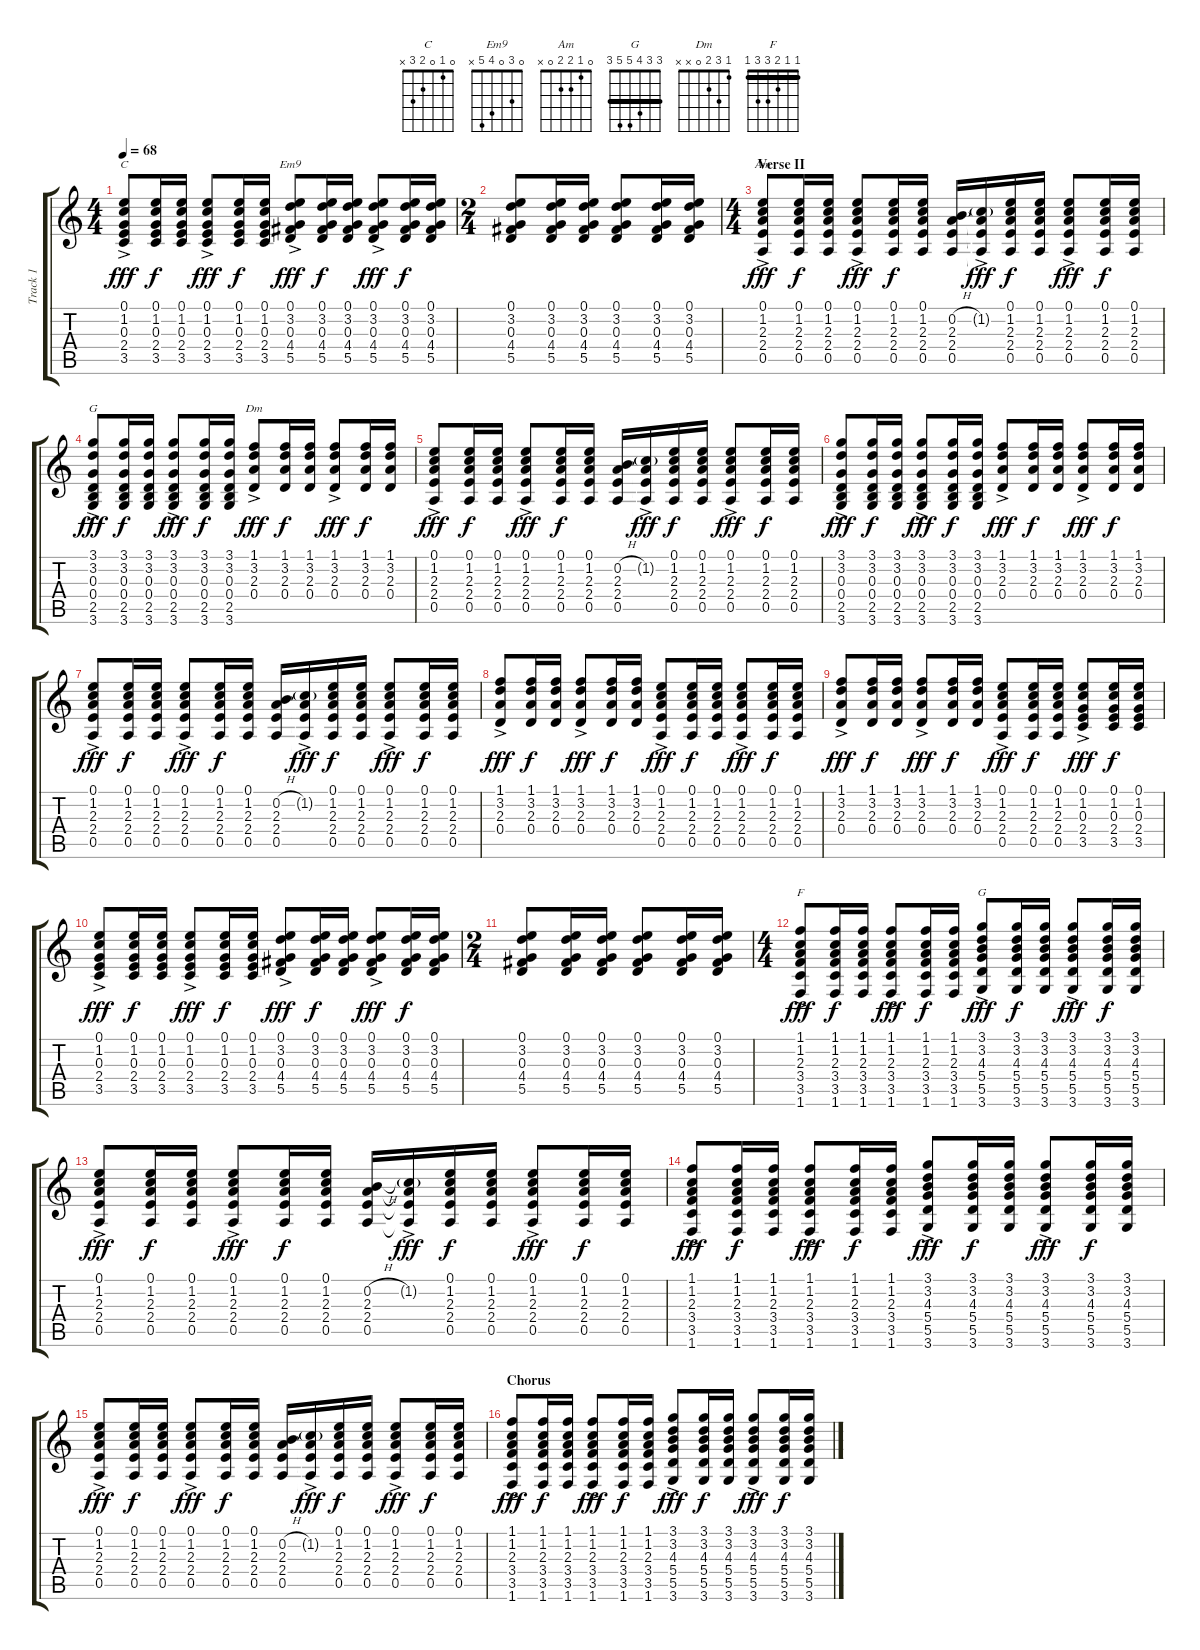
\track ("Track 1" "Track 1") {instrument acousticguitarsteel}
\staff {score tabs}
\tuning (E4 B3 G3 D3 A2 E2) {hide}
\chord ("C" 0 1 0 2 3 x)
\chord ("Em9" 0 3 0 4 5 x)
\chord ("Am" 0 1 2 2 0 x)
\chord ("G" 3 3 0 0 2 3) {barre 3}
\chord ("Dm" 1 3 2 0 x x)
\chord ("F" 1 1 2 3 3 1) {barre 1}
\chord ("G" 3 3 4 5 5 3) {barre 3}
\ts (4 4)
\tempo 68
\clef g2
\ks c
(0.1{ac} 1.2 0.3 2.4 3.5).8{ch "C" dy fff} (0.1 1.2 0.3 2.4 3.5).16{dy f} (0.1 1.2 0.3 2.4 3.5).16 (0.1 1.2 0.3 2.4 3.5{ac}).8{dy fff} (0.1 1.2 0.3 2.4 3.5).16{dy f} (0.1 1.2 0.3 2.4 3.5).16 (0.1{ac} 3.2 0.3 4.4 5.5).8{ch "Em9" dy fff} (0.1 3.2 0.3 4.4 5.5).16{dy f} (0.1 3.2 0.3 4.4 5.5).16 (0.1{ac} 3.2 0.3 4.4 5.5).8{dy fff} (0.1 3.2 0.3 4.4 5.5).16{dy f} (0.1 3.2 0.3 4.4 5.5).16 |
\ts (2 4)
(0.1 3.2 0.3 4.4 5.5).8{volume 6} (0.1 3.2 0.3 4.4 5.5).16 (0.1 3.2 0.3 4.4 5.5).16 (0.1 3.2 0.3 4.4 5.5).8 (0.1 3.2 0.3 4.4 5.5).16 (0.1 3.2 0.3 4.4 5.5).16 |
\ts (4 4)
\section ("" "Verse II")
(0.1{ac} 1.2 2.3 2.4 0.5).8{ch "Am" dy fff volume 10} (0.1 1.2 2.3 2.4 0.5).16{dy f} (0.1 1.2 2.3 2.4 0.5).16 (0.1 1.2 2.3 2.4 0.5{ac}).8{dy fff} (0.1 1.2 2.3 2.4 0.5).16{dy f} (0.1 1.2 2.3 2.4 0.5).16 (0.2{h} 2.3 2.4 0.5).16 (1.2{g ac} 2.3{t} 2.4{t} 0.5{t}).16{dy fff} (0.1 1.2 2.3 2.4 0.5).16{dy f} (0.1 1.2 2.3 2.4 0.5).16 (0.1{ac} 1.2 2.3 2.4 0.5).8{dy fff} (0.1 1.2 2.3 2.4 0.5).16{dy f} (0.1 1.2 2.3 2.4 0.5).16 |
(3.1{ac} 3.2 0.3 0.4 2.5 3.6).8{ch "G" dy fff} (3.1 3.2 0.3 0.4 2.5 3.6).16{dy f} (3.1 3.2 0.3 0.4 2.5 3.6).16 (3.1{ac} 3.2 0.3 0.4 2.5 3.6).8{dy fff} (3.1 3.2 0.3 0.4 2.5 3.6).16{dy f} (3.1 3.2 0.3 0.4 2.5 3.6).16 (1.1{ac} 3.2 2.3 0.4).8{ch "Dm" dy fff} (1.1 3.2 2.3 0.4).16{dy f} (1.1 3.2 2.3 0.4).16 (1.1{ac} 3.2 2.3 0.4).8{dy fff} (1.1 3.2 2.3 0.4).16{dy f} (1.1 3.2 2.3 0.4).16 |
(0.1{ac} 1.2 2.3 2.4 0.5).8{dy fff} (0.1 1.2 2.3 2.4 0.5).16{dy f} (0.1 1.2 2.3 2.4 0.5).16 (0.1 1.2 2.3 2.4 0.5{ac}).8{dy fff} (0.1 1.2 2.3 2.4 0.5).16{dy f} (0.1 1.2 2.3 2.4 0.5).16 (0.2{h} 2.3 2.4 0.5).16 (1.2{g ac} 2.3{t} 2.4{t} 0.5{t}).16{dy fff} (0.1 1.2 2.3 2.4 0.5).16{dy f} (0.1 1.2 2.3 2.4 0.5).16 (0.1{ac} 1.2 2.3 2.4 0.5).8{dy fff} (0.1 1.2 2.3 2.4 0.5).16{dy f} (0.1 1.2 2.3 2.4 0.5).16 |
(3.1{ac} 3.2 0.3 0.4 2.5 3.6).8{dy fff} (3.1 3.2 0.3 0.4 2.5 3.6).16{dy f} (3.1 3.2 0.3 0.4 2.5 3.6).16 (3.1{ac} 3.2 0.3 0.4 2.5 3.6).8{dy fff} (3.1 3.2 0.3 0.4 2.5 3.6).16{dy f} (3.1 3.2 0.3 0.4 2.5 3.6).16 (1.1{ac} 3.2 2.3 0.4).8{dy fff} (1.1 3.2 2.3 0.4).16{dy f} (1.1 3.2 2.3 0.4).16 (1.1{ac} 3.2 2.3 0.4).8{dy fff} (1.1 3.2 2.3 0.4).16{dy f} (1.1 3.2 2.3 0.4).16 |
(0.1{ac} 1.2 2.3 2.4 0.5).8{dy fff} (0.1 1.2 2.3 2.4 0.5).16{dy f} (0.1 1.2 2.3 2.4 0.5).16 (0.1 1.2 2.3 2.4 0.5{ac}).8{dy fff} (0.1 1.2 2.3 2.4 0.5).16{dy f} (0.1 1.2 2.3 2.4 0.5).16 (0.2{h} 2.3 2.4 0.5).16 (1.2{g ac} 2.3{t} 2.4{t} 0.5{t}).16{dy fff} (0.1 1.2 2.3 2.4 0.5).16{dy f} (0.1 1.2 2.3 2.4 0.5).16 (0.1{ac} 1.2 2.3 2.4 0.5).8{dy fff} (0.1 1.2 2.3 2.4 0.5).16{dy f} (0.1 1.2 2.3 2.4 0.5).16 |
(1.1{ac} 3.2 2.3 0.4).8{dy fff} (1.1 3.2 2.3 0.4).16{dy f} (1.1 3.2 2.3 0.4).16 (1.1{ac} 3.2 2.3 0.4).8{dy fff} (1.1 3.2 2.3 0.4).16{dy f} (1.1 3.2 2.3 0.4).16 (0.1{ac} 1.2 2.3 2.4 0.5).8{dy fff} (0.1 1.2 2.3 2.4 0.5).16{dy f} (0.1 1.2 2.3 2.4 0.5).16 (0.1{ac} 1.2 2.3 2.4 0.5).8{dy fff} (0.1 1.2 2.3 2.4 0.5).16{dy f} (0.1 1.2 2.3 2.4 0.5).16 |
(1.1{ac} 3.2 2.3 0.4).8{dy fff} (1.1 3.2 2.3 0.4).16{dy f} (1.1 3.2 2.3 0.4).16 (1.1{ac} 3.2 2.3 0.4).8{dy fff} (1.1 3.2 2.3 0.4).16{dy f} (1.1 3.2 2.3 0.4).16 (0.1{ac} 1.2 2.3 2.4 0.5).8{dy fff} (0.1 1.2 2.3 2.4 0.5).16{dy f} (0.1 1.2 2.3 2.4 0.5).16 (0.1{ac} 1.2 0.3 2.4 3.5).8{dy fff} (0.1 1.2 0.3 2.4 3.5).16{dy f} (0.1 1.2 0.3 2.4 3.5).16 |
(0.1{ac} 1.2 0.3 2.4 3.5).8{dy fff} (0.1 1.2 0.3 2.4 3.5).16{dy f} (0.1 1.2 0.3 2.4 3.5).16 (0.1 1.2 0.3 2.4 3.5{ac}).8{dy fff} (0.1 1.2 0.3 2.4 3.5).16{dy f} (0.1 1.2 0.3 2.4 3.5).16 (0.1{ac} 3.2 0.3 4.4 5.5).8{dy fff} (0.1 3.2 0.3 4.4 5.5).16{dy f} (0.1 3.2 0.3 4.4 5.5).16 (0.1{ac} 3.2 0.3 4.4 5.5).8{dy fff} (0.1 3.2 0.3 4.4 5.5).16{dy f} (0.1 3.2 0.3 4.4 5.5).16 |
\ts (2 4)
(0.1 3.2 0.3 4.4 5.5).8{volume 8} (0.1 3.2 0.3 4.4 5.5).16 (0.1 3.2 0.3 4.4 5.5).16 (0.1 3.2 0.3 4.4 5.5).8 (0.1 3.2 0.3 4.4 5.5).16 (0.1 3.2 0.3 4.4 5.5).16 |
\ts (4 4)
\section ("" "")
(1.1{ac} 1.2 2.3 3.4 3.5 1.6).8{ch "F" dy fff} (1.1 1.2 2.3 3.4 3.5 1.6).16{dy f} (1.1 1.2 2.3 3.4 3.5 1.6).16 (1.1{ac} 1.2 2.3 3.4 3.5 1.6).8{dy fff} (1.1 1.2 2.3 3.4 3.5 1.6).16{dy f} (1.1 1.2 2.3 3.4 3.5 1.6).16 (3.1{ac} 3.2 4.3 5.4 5.5 3.6).8{ch "G" dy fff} (3.1 3.2 4.3 5.4 5.5 3.6).16{dy f} (3.1 3.2 4.3 5.4 5.5 3.6).16 (3.1{ac} 3.2 4.3 5.4 5.5 3.6).8{dy fff} (3.1 3.2 4.3 5.4 5.5 3.6).16{dy f} (3.1 3.2 4.3 5.4 5.5 3.6).16 |
(0.1{ac} 1.2 2.3 2.4 0.5).8{dy fff} (0.1 1.2 2.3 2.4 0.5).16{dy f} (0.1 1.2 2.3 2.4 0.5).16 (0.1 1.2 2.3 2.4 0.5{ac}).8{dy fff} (0.1 1.2 2.3 2.4 0.5).16{dy f} (0.1 1.2 2.3 2.4 0.5).16 (0.2{h} 2.3 2.4 0.5).16 (1.2{g ac} 2.3{t} 2.4{t} 0.5{t}).16{dy fff} (0.1 1.2 2.3 2.4 0.5).16{dy f} (0.1 1.2 2.3 2.4 0.5).16 (0.1{ac} 1.2 2.3 2.4 0.5).8{dy fff} (0.1 1.2 2.3 2.4 0.5).16{dy f} (0.1 1.2 2.3 2.4 0.5).16 |
(1.1{ac} 1.2 2.3 3.4 3.5 1.6).8{dy fff} (1.1 1.2 2.3 3.4 3.5 1.6).16{dy f} (1.1 1.2 2.3 3.4 3.5 1.6).16 (1.1{ac} 1.2 2.3 3.4 3.5 1.6).8{dy fff} (1.1 1.2 2.3 3.4 3.5 1.6).16{dy f} (1.1 1.2 2.3 3.4 3.5 1.6).16 (3.1{ac} 3.2 4.3 5.4 5.5 3.6).8{dy fff} (3.1 3.2 4.3 5.4 5.5 3.6).16{dy f} (3.1 3.2 4.3 5.4 5.5 3.6).16 (3.1{ac} 3.2 4.3 5.4 5.5 3.6).8{dy fff} (3.1 3.2 4.3 5.4 5.5 3.6).16{dy f} (3.1 3.2 4.3 5.4 5.5 3.6).16 |
(0.1{ac} 1.2 2.3 2.4 0.5).8{dy fff} (0.1 1.2 2.3 2.4 0.5).16{dy f} (0.1 1.2 2.3 2.4 0.5).16 (0.1 1.2 2.3 2.4 0.5{ac}).8{dy fff} (0.1 1.2 2.3 2.4 0.5).16{dy f} (0.1 1.2 2.3 2.4 0.5).16 (0.2{h} 2.3 2.4 0.5).16 (1.2{g ac} 2.3{t} 2.4{t} 0.5{t}).16{dy fff} (0.1 1.2 2.3 2.4 0.5).16{dy f} (0.1 1.2 2.3 2.4 0.5).16 (0.1{ac} 1.2 2.3 2.4 0.5).8{dy fff} (0.1 1.2 2.3 2.4 0.5).16{dy f} (0.1 1.2 2.3 2.4 0.5).16 |
\section ("" "Chorus")
(1.1{ac} 1.2 2.3 3.4 3.5 1.6).8{dy fff} (1.1 1.2 2.3 3.4 3.5 1.6).16{dy f} (1.1 1.2 2.3 3.4 3.5 1.6).16 (1.1{ac} 1.2 2.3 3.4 3.5 1.6).8{dy fff} (1.1 1.2 2.3 3.4 3.5 1.6).16{dy f} (1.1 1.2 2.3 3.4 3.5 1.6).16 (3.1{ac} 3.2 4.3 5.4 5.5 3.6).8{dy fff} (3.1 3.2 4.3 5.4 5.5 3.6).16{dy f} (3.1 3.2 4.3 5.4 5.5 3.6).16 (3.1{ac} 3.2 4.3 5.4 5.5 3.6).8{dy fff} (3.1 3.2 4.3 5.4 5.5 3.6).16{dy f} (3.1 3.2 4.3 5.4 5.5 3.6).16
